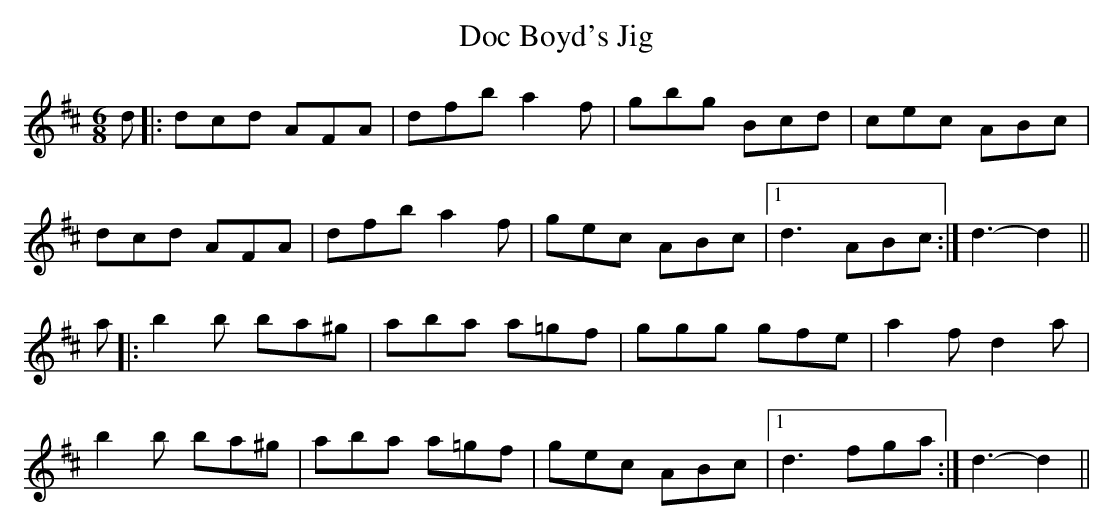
X:1
T:Doc Boyd's Jig
L:1/8
M:6/8
K:D
d |: dcd AFA | dfb a2f | gbg Bcd | cec ABc |
     dcd AFA | dfb a2f | gec ABc |1 d3 ABc :| 2 d3-d2 ||
a |: b2b ba^g | aba a=gf | ggg gfe | a2f d2a |
     b2b ba^g | aba a=gf | gec ABc |1 d3 fga :| 2 d3-d2 ||
